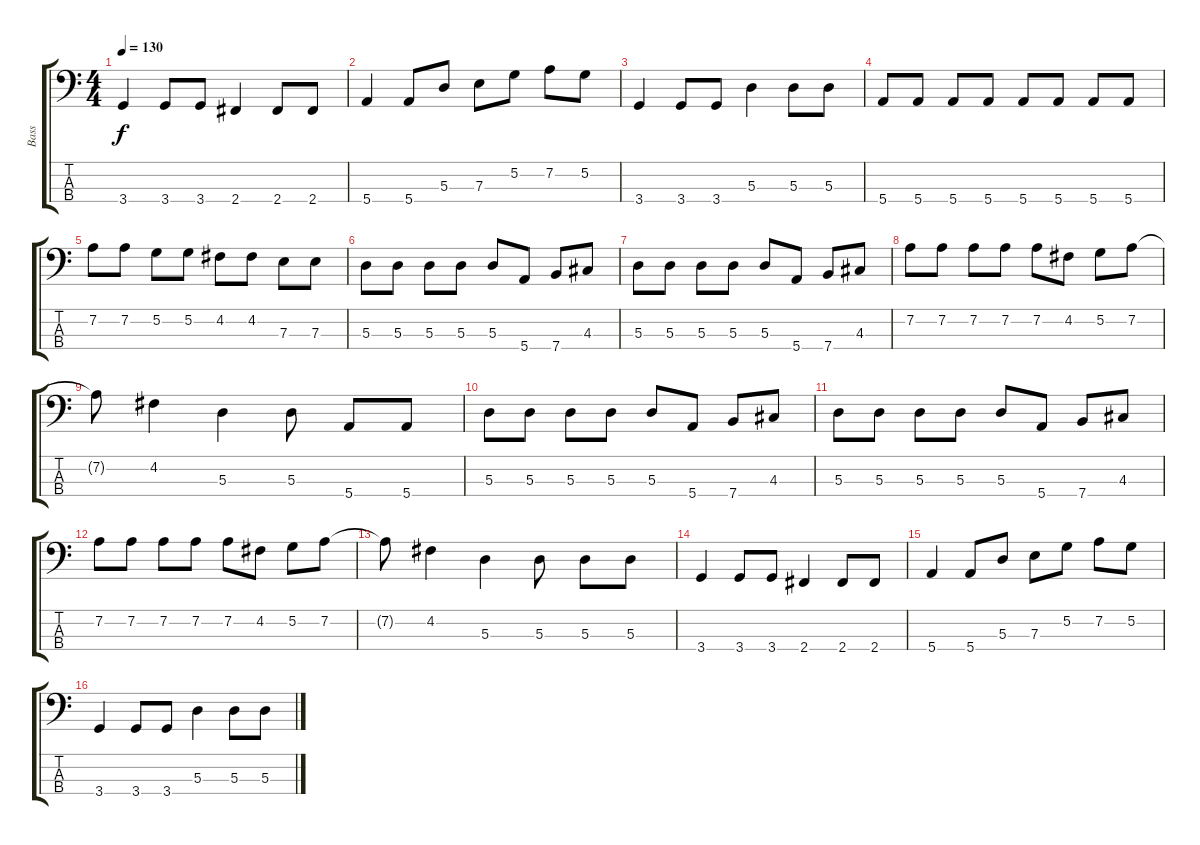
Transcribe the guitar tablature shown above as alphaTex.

\track ("Bass" "Bass") {instrument electricbasspick}
\staff {score tabs}
\tuning (G2 D2 A1 E1) {hide}
\ts (4 4)
\tempo 130
\clef f4
\ks c
3.4.4{dy f} 3.4.8 3.4.8 2.4.4 2.4.8 2.4.8 |
5.4.4 5.4.8 5.3.8 7.3.8 5.2.8 7.2.8 5.2.8 |
3.4.4 3.4.8 3.4.8 5.3.4 5.3.8 5.3.8 |
5.4.8 5.4.8 5.4.8 5.4.8 5.4.8 5.4.8 5.4.8 5.4.8 |
7.2.8 7.2.8 5.2.8 5.2.8 4.2.8 4.2.8 7.3.8 7.3.8 |
5.3.8 5.3.8 5.3.8 5.3.8 5.3.8 5.4.8 7.4.8 4.3.8 |
5.3.8 5.3.8 5.3.8 5.3.8 5.3.8 5.4.8 7.4.8 4.3.8 |
7.2.8 7.2.8 7.2.8 7.2.8 7.2.8 4.2.8 5.2.8 7.2.8 |
7.2{t}.8 4.2.4 5.3.4 5.3.8 5.4.8 5.4.8 |
5.3.8 5.3.8 5.3.8 5.3.8 5.3.8 5.4.8 7.4.8 4.3.8 |
5.3.8 5.3.8 5.3.8 5.3.8 5.3.8 5.4.8 7.4.8 4.3.8 |
7.2.8 7.2.8 7.2.8 7.2.8 7.2.8 4.2.8 5.2.8 7.2.8 |
7.2{t}.8 4.2.4 5.3.4 5.3.8 5.3.8 5.3.8 |
3.4.4 3.4.8 3.4.8 2.4.4 2.4.8 2.4.8 |
5.4.4 5.4.8 5.3.8 7.3.8 5.2.8 7.2.8 5.2.8 |
3.4.4 3.4.8 3.4.8 5.3.4 5.3.8 5.3.8
